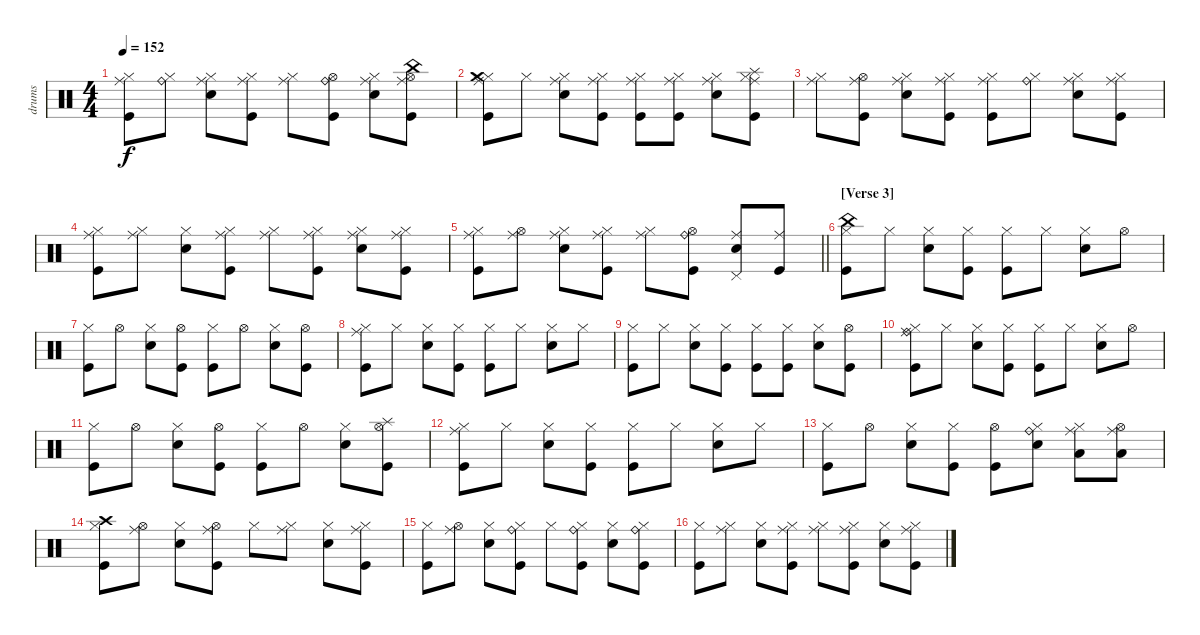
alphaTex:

\track ("drums" "drums") {instrument percussion}
\staff {score}
\articulation defaults
\ts (4 4)
\tempo 152
\clef neutral
\ks c
("Kick (hit)" "Hi-Hat (closed)" "Ride (middle)").8{dy f} ("Hi-Hat (closed)" "Ride (bell)").8 ("Snare (hit) 2" "Hi-Hat (closed)" "Ride (middle)").8 ("Kick (hit)" "Hi-Hat (closed)" "Ride (middle)").8 ("Hi-Hat (closed)" "Ride (middle)").8 ("Kick (hit)" "Hi-Hat (open)" "Ride (bell)").8 ("Snare (hit) 2" "Hi-Hat (closed)" "Ride (middle)").8 ("China (hit)" "Ride (middle)" "Hi-Hat (open)" "Kick (hit)").8 |
("Kick (hit)" "Hi-Hat (closed)" "Ride (middle)" "Crash medium (hit)").8 "Hi-Hat (closed)".8 ("Snare (hit) 2" "Hi-Hat (closed)" "Ride (middle)").8 ("Hi-Hat (closed)" "Ride (middle)" "Kick (hit)").8 ("Hi-Hat (closed)" "Ride (middle)" "Kick (hit)").8 ("Ride (middle)" "Kick (hit)" "Hi-Hat (closed)").8 ("Snare (hit) 2" "Hi-Hat (closed)" "Ride (middle)").8 ("Ride (middle)" "Splash (hit)" "Kick (hit)" "Hi-Hat (closed)").8 |
("Hi-Hat (closed)" "Ride (middle)").8 ("Kick (hit)" "Hi-Hat (open)" "Ride (middle)").8 ("Snare (hit) 2" "Hi-Hat (closed)" "Ride (middle)").8 ("Kick (hit)" "Hi-Hat (closed)" "Ride (middle)").8 ("Kick (hit)" "Hi-Hat (closed)" "Ride (middle)").8 ("Hi-Hat (closed)" "Ride (bell)").8 ("Snare (hit) 2" "Hi-Hat (closed)" "Ride (middle)").8 ("Ride (middle)" "Kick (hit)" "Hi-Hat (closed)").8 |
("Kick (hit)" "Hi-Hat (closed)" "Ride (middle)").8 ("Hi-Hat (closed)" "Ride (middle)").8 ("Snare (hit) 2" "Hi-Hat (closed)").8 ("Kick (hit)" "Hi-Hat (closed)" "Ride (middle)").8 ("Hi-Hat (closed)" "Ride (middle)").8 ("Kick (hit)" "Hi-Hat (closed)" "Ride (middle)").8 ("Snare (hit) 2" "Hi-Hat (closed)" "Ride (middle)").8 ("Kick (hit)" "Hi-Hat (closed)" "Ride (middle)").8 |
\barLineRight lightlight
("Ride (middle)" "Kick (hit)" "Hi-Hat (closed)").8 ("Hi-Hat (open)" "Ride (middle)").8 ("Ride (middle)" "Snare (hit) 2" "Hi-Hat (closed)").8 ("Kick (hit)" "Hi-Hat (closed)" "Ride (middle)").8 ("Hi-Hat (closed)" "Ride (middle)").8 ("Ride (bell)" "Kick (hit)" "Hi-Hat (open)").8 ("Snare (hit) 2" "Pedal Hi-Hat (hit)" "Ride (middle)").8 ("Kick (hit)" "Ride (middle)").8 |
\section ("" "[Verse 3]")
("China (hit)" "Kick (hit)" "Hi-Hat (closed)").8 "Hi-Hat (closed)".8 ("Snare (hit) 2" "Hi-Hat (closed)").8 ("Kick (hit)" "Hi-Hat (closed)").8 ("Kick (hit)" "Hi-Hat (closed)").8 "Hi-Hat (closed)".8 ("Snare (hit) 2" "Hi-Hat (closed)").8 "Hi-Hat (open)".8 |
("Kick (hit)" "Hi-Hat (closed)").8 "Hi-Hat (open)".8 ("Snare (hit) 2" "Hi-Hat (closed)").8 ("Kick (hit)" "Hi-Hat (open)").8 ("Kick (hit)" "Hi-Hat (closed)").8 "Hi-Hat (open)".8 ("Snare (hit) 2" "Hi-Hat (closed)").8 ("Kick (hit)" "Hi-Hat (open)").8 |
("Ride (middle)" "Kick (hit)" "Hi-Hat (closed)").8 "Hi-Hat (closed)".8 ("Snare (hit) 2" "Hi-Hat (closed)").8 ("Kick (hit)" "Hi-Hat (closed)").8 ("Kick (hit)" "Hi-Hat (closed)").8 "Hi-Hat (closed)".8 ("Snare (hit) 2" "Hi-Hat (closed)").8 "Hi-Hat (closed)".8 |
("Kick (hit)" "Hi-Hat (closed)").8 "Hi-Hat (closed)".8 ("Snare (hit) 2" "Hi-Hat (closed)").8 ("Kick (hit)" "Hi-Hat (closed)").8 ("Kick (hit)" "Hi-Hat (closed)").8 ("Kick (hit)" "Hi-Hat (closed)").8 ("Snare (hit) 2" "Hi-Hat (closed)").8 ("Kick (hit)" "Hi-Hat (open)").8 |
("Hi-Hat (closed)" "Kick (hit)" "Ride (bell)" "Ride (middle)").8 "Hi-Hat (closed)".8 ("Snare (hit) 2" "Hi-Hat (closed)").8 ("Kick (hit)" "Hi-Hat (closed)").8 ("Kick (hit)" "Hi-Hat (closed)").8 "Hi-Hat (closed)".8 ("Snare (hit) 2" "Hi-Hat (closed)").8 "Hi-Hat (open)".8 |
("Kick (hit)" "Hi-Hat (closed)").8 "Hi-Hat (open)".8 ("Snare (hit) 2" "Hi-Hat (closed)").8 ("Kick (hit)" "Hi-Hat (open)").8 ("Kick (hit)" "Hi-Hat (closed)").8 "Hi-Hat (open)".8 ("Snare (hit) 2" "Hi-Hat (closed)").8 ("Splash (hit)" "Kick (hit)" "Hi-Hat (open)").8 |
("Kick (hit)" "Hi-Hat (closed)" "Ride (middle)").8 "Hi-Hat (closed)".8 ("Snare (hit) 2" "Hi-Hat (closed)").8 ("Kick (hit)" "Hi-Hat (closed)").8 ("Kick (hit)" "Hi-Hat (closed)").8 "Hi-Hat (closed)".8 ("Snare (hit) 2" "Hi-Hat (closed)").8 "Hi-Hat (closed)".8 |
("Kick (hit)" "Hi-Hat (closed)").8 "Hi-Hat (open)".8 ("Snare (hit) 2" "Hi-Hat (closed)").8 ("Kick (hit)" "Hi-Hat (closed)").8 ("Kick (hit)" "Hi-Hat (open)").8 ("Snare (hit) 2" "Hi-Hat (closed)" "Ride (bell)").8 ("Hi-Hat (closed)" "Low Tom (hit)" "Ride (middle)").8 ("Hi-Hat (open)" "Ride (middle)" "Low Floor Tom (hit)").8 |
("Kick (hit)" "Hi-Hat (closed)" "Crash high (hit)").8 ("Hi-Hat (open)" "Ride (middle)").8 ("Snare (hit) 2" "Hi-Hat (closed)").8 ("Kick (hit)" "Hi-Hat (open)" "Ride (middle)").8 "Hi-Hat (closed)".8 ("Hi-Hat (closed)" "Ride (middle)").8 ("Snare (hit) 2" "Hi-Hat (closed)").8 ("Hi-Hat (closed)" "Ride (middle)" "Kick (hit)").8 |
("Kick (hit)" "Hi-Hat (closed)").8 ("Hi-Hat (open)" "Ride (middle)").8 ("Snare (hit) 2" "Hi-Hat (closed)").8 ("Hi-Hat (closed)" "Ride (bell)" "Kick (hit)").8 "Hi-Hat (closed)".8 ("Kick (hit)" "Hi-Hat (closed)" "Ride (bell)").8 ("Snare (hit) 2" "Hi-Hat (closed)").8 ("Kick (hit)" "Hi-Hat (closed)" "Ride (bell)").8 |
("Kick (hit)" "Hi-Hat (closed)").8 ("Hi-Hat (closed)" "Ride (middle)").8 ("Snare (hit) 2" "Hi-Hat (closed)").8 ("Hi-Hat (closed)" "Ride (middle)" "Kick (hit)").8 ("Hi-Hat (closed)" "Ride (middle)").8 ("Kick (hit)" "Hi-Hat (closed)" "Ride (middle)").8 ("Snare (hit) 2" "Hi-Hat (closed)").8 ("Kick (hit)" "Hi-Hat (closed)" "Ride (middle)").8
